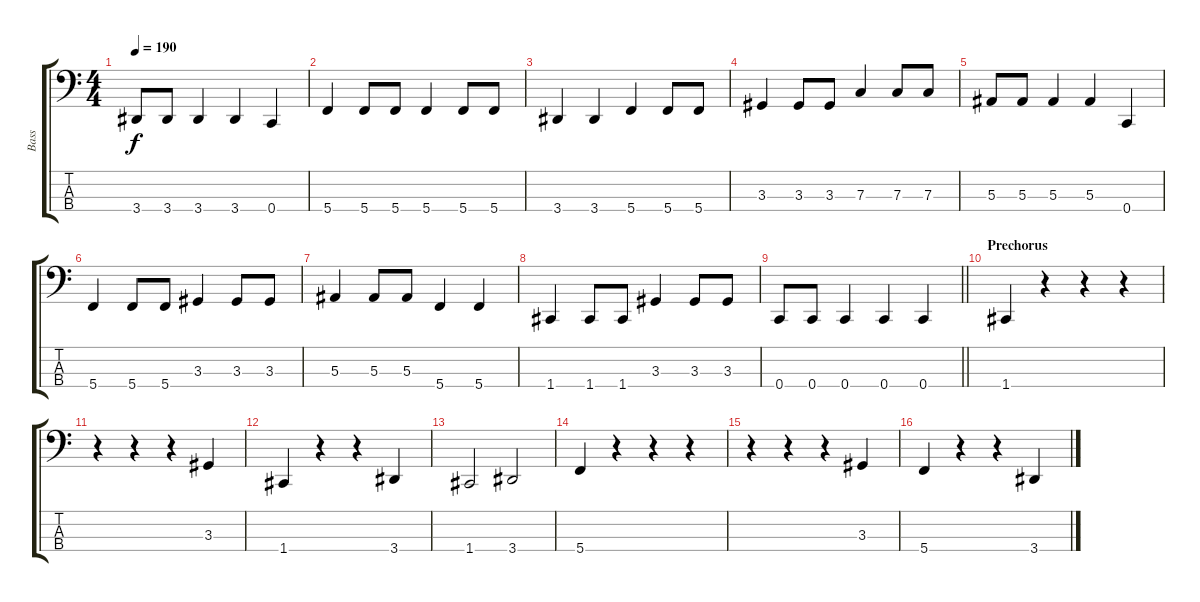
\track ("Bass" "Bass") {instrument electricbasspick}
\staff {score tabs}
\tuning (Eb2 Bb1 F1 C1) {hide}
\ts (4 4)
\tempo 190
\clef f4
\ks c
3.4.8{dy f} 3.4.8 3.4.4 3.4.4 0.4.4 |
5.4.4 5.4.8 5.4.8 5.4.4 5.4.8 5.4.8 |
3.4.4 3.4.4 5.4.4 5.4.8 5.4.8 |
3.3.4 3.3.8 3.3.8 7.3.4 7.3.8 7.3.8 |
5.3.8 5.3.8 5.3.4 5.3.4 0.4.4 |
5.4.4 5.4.8 5.4.8 3.3.4 3.3.8 3.3.8 |
5.3.4 5.3.8 5.3.8 5.4.4 5.4.4 |
1.4.4 1.4.8 1.4.8 3.3.4 3.3.8 3.3.8 |
\barLineRight lightlight
0.4.8 0.4.8 0.4.4 0.4.4 0.4.4 |
\section ("" "Prechorus")
1.4.4 r.4 r.4 r.4 |
r.4 r.4 r.4 3.3.4 |
1.4.4 r.4 r.4 3.4.4 |
1.4.2 3.4.2 |
5.4.4 r.4 r.4 r.4 |
r.4 r.4 r.4 3.3.4 |
5.4.4 r.4 r.4 3.4.4
